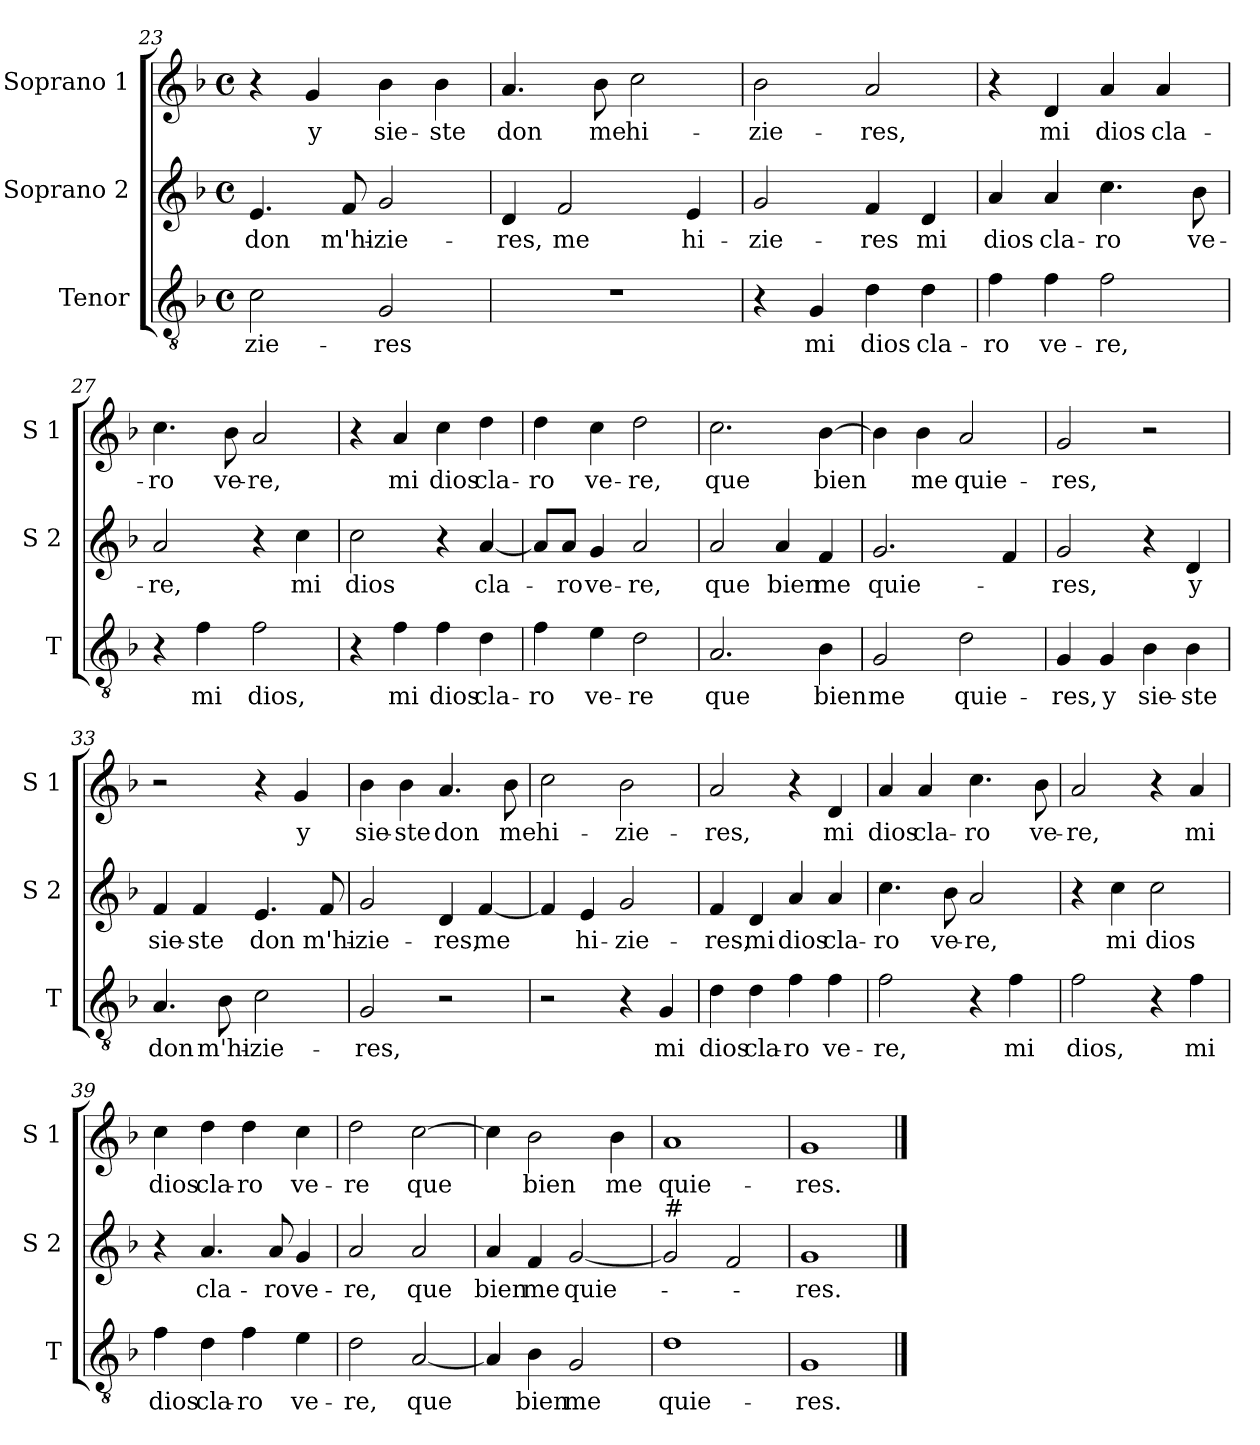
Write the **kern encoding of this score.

**kern	**text	**kern	**text	**kern	**text
*part3	*part3	*part2	*part2	*part1	*part1
*staff3	*staff3	*staff2	*staff2	*staff1	*staff1
*I"Tenor	*	*I"Soprano 2	*	*I"Soprano 1	*
*I'T	*	*I'S 2	*	*I'S 1	*
*clefGv2	*	*clefG2	*	*clefG2	*
*k[b-]	*	*k[b-]	*	*k[b-]	*
*F:	*	*F:	*	*F:	*
*M4/4	*	*M4/4	*	*M4/4	*
*met(c)	*	*met(c)	*	*met(c)	*
=23	=23	=23	=23	=23	=23
!	!LO:LY:b	!	!LO:LY:b	!	!
2c\	-zie-	4.e/	don	4r	.
!	!	!	!	!	!LO:LY:b
.	.	.	.	4g/	y
!	!	!	!LO:LY:b	!	!
.	.	8f/	m'hi-	.	.
!	!LO:LY:b	!	!LO:LY:b	!	!LO:LY:b
2G/	-res	2g/	-zie-	4b-\	sie-
!	!	!	!	!	!LO:LY:b
.	.	.	.	4b-\	-ste
=24	=24	=24	=24	=24	=24
!	!	!	!LO:LY:b	!	!LO:LY:b
1r	.	4d/	-res,	4.a/	don
!	!	!	!LO:LY:b	!	!
.	.	2f/	me	.	.
!	!	!	!	!	!LO:LY:b
.	.	.	.	8b-\	me
!	!	!	!	!	!LO:LY:b
.	.	.	.	2cc\	hi-
!	!	!	!LO:LY:b	!	!
.	.	4e/	hi-	.	.
=25	=25	=25	=25	=25	=25
!	!	!	!LO:LY:b	!	!LO:LY:b
4r	.	2g/	-zie-	2b-\	-zie-
!	!LO:LY:b	!	!	!	!
4G/	mi	.	.	.	.
!	!LO:LY:b	!	!LO:LY:b	!	!LO:LY:b
4d\	dios	4f/	-res	2a/	-res,
!	!LO:LY:b	!	!LO:LY:b	!	!
4d\	cla-	4d/	mi	.	.
=26	=26	=26	=26	=26	=26
!	!LO:LY:b	!	!LO:LY:b	!	!
4f\	-ro	4a/	dios	4r	.
!	!LO:LY:b	!	!LO:LY:b	!	!LO:LY:b
4f\	ve-	4a/	cla-	4d/	mi
!	!LO:LY:b	!	!LO:LY:b	!	!LO:LY:b
2f\	-re,	4.cc\	-ro	4a/	dios
!	!	!	!	!	!LO:LY:b
.	.	.	.	4a/	cla-
!	!	!	!LO:LY:b	!	!
.	.	8b-\	ve-	.	.
!!LO:LB:g=z
=27	=27	=27	=27	=27	=27
!	!	!	!LO:LY:b	!	!LO:LY:b
4r	.	2a/	-re,	4.cc\	-ro
!	!LO:LY:b	!	!	!	!
4f\	mi	.	.	.	.
!	!	!	!	!	!LO:LY:b
.	.	.	.	8b-\	ve-
!	!LO:LY:b	!	!	!	!LO:LY:b
2f\	dios,	4r	.	2a/	-re,
!	!	!	!LO:LY:b	!	!
.	.	4cc\	mi	.	.
=28	=28	=28	=28	=28	=28
!	!	!	!LO:LY:b	!	!
4r	.	2cc\	dios	4r	.
!	!LO:LY:b	!	!	!	!LO:LY:b
4f\	mi	.	.	4a/	mi
!	!LO:LY:b	!	!	!	!LO:LY:b
4f\	dios	4r	.	4cc\	dios
!	!LO:LY:b	!	!LO:LY:b	!	!LO:LY:b
4d\	cla-	[4a/	cla-	4dd\	cla-
=29	=29	=29	=29	=29	=29
!	!LO:LY:b	!	!	!	!LO:LY:b
4f\	-ro	8a/L]	.	4dd\	-ro
!	!	!	!LO:LY:b	!	!
.	.	8a/J	-ro	.	.
!	!LO:LY:b	!	!LO:LY:b	!	!LO:LY:b
4e\	ve-	4g/	ve-	4cc\	ve-
!	!LO:LY:b	!	!LO:LY:b	!	!LO:LY:b
2d\	-re	2a/	-re,	2dd\	-re,
=30	=30	=30	=30	=30	=30
!	!LO:LY:b	!	!LO:LY:b	!	!LO:LY:b
2.A/	que	2a/	que	2.cc\	que
!	!	!	!LO:LY:b	!	!
.	.	4a/	bien	.	.
!	!LO:LY:b	!	!LO:LY:b	!	!LO:LY:b
4B-\	bien	4f/	me	[4b-\	bien
=31	=31	=31	=31	=31	=31
!	!LO:LY:b	!	!LO:LY:b	!	!
2G/	me	2.g/	quie-	4b-\]	.
!	!	!	!	!	!LO:LY:b
.	.	.	.	4b-\	me
!	!LO:LY:b	!	!	!	!LO:LY:b
2d\	quie-	.	.	2a/	quie-
.	.	4f/	.	.	.
!!LO:PB:g=z
=32	=32	=32	=32	=32	=32
!	!LO:LY:b	!	!LO:LY:b	!	!LO:LY:b
4G/	-res,	2g/	-res,	2g/	-res,
!	!LO:LY:b	!	!	!	!
4G/	y	.	.	.	.
!	!LO:LY:b	!	!	!	!
4B-\	sie-	4r	.	2r	.
!	!LO:LY:b	!	!LO:LY:b	!	!
4B-\	-ste	4d/	y	.	.
=33	=33	=33	=33	=33	=33
!	!LO:LY:b	!	!LO:LY:b	!	!
4.A/	don	4f/	sie-	2r	.
!	!	!	!LO:LY:b	!	!
.	.	4f/	-ste	.	.
!	!LO:LY:b	!	!	!	!
8B-\	m'hi-	.	.	.	.
!	!LO:LY:b	!	!LO:LY:b	!	!
2c\	-zie-	4.e/	don	4r	.
!	!	!	!	!	!LO:LY:b
.	.	.	.	4g/	y
!	!	!	!LO:LY:b	!	!
.	.	8f/	m'hi-	.	.
=34	=34	=34	=34	=34	=34
!	!LO:LY:b	!	!LO:LY:b	!	!LO:LY:b
2G/	-res,	2g/	-zie-	4b-\	sie-
!	!	!	!	!	!LO:LY:b
.	.	.	.	4b-\	-ste
!	!	!	!LO:LY:b	!	!LO:LY:b
2r	.	4d/	-res,	4.a/	don
!	!	!	!LO:LY:b	!	!
.	.	[4f/	me	.	.
!	!	!	!	!	!LO:LY:b
.	.	.	.	8b-\	me
=35	=35	=35	=35	=35	=35
!	!	!	!	!	!LO:LY:b
2r	.	4f/]	.	2cc\	hi-
!	!	!	!LO:LY:b	!	!
.	.	4e/	hi-	.	.
!	!	!	!LO:LY:b	!	!LO:LY:b
4r	.	2g/	-zie-	2b-\	-zie-
!	!LO:LY:b	!	!	!	!
4G/	mi	.	.	.	.
=36	=36	=36	=36	=36	=36
!	!LO:LY:b	!	!LO:LY:b	!	!LO:LY:b
4d\	dios	4f/	-res,	2a/	-res,
!	!LO:LY:b	!	!LO:LY:b	!	!
4d\	cla-	4d/	mi	.	.
!	!LO:LY:b	!	!LO:LY:b	!	!
4f\	-ro	4a/	dios	4r	.
!	!LO:LY:b	!	!LO:LY:b	!	!LO:LY:b
4f\	ve-	4a/	cla-	4d/	mi
=37	=37	=37	=37	=37	=37
!	!LO:LY:b	!	!LO:LY:b	!	!LO:LY:b
2f\	-re,	4.cc\	-ro	4a/	dios
!	!	!	!	!	!LO:LY:b
.	.	.	.	4a/	cla-
!	!	!	!LO:LY:b	!	!
.	.	8b-\	ve-	.	.
!	!	!	!LO:LY:b	!	!LO:LY:b
4r	.	2a/	-re,	4.cc\	-ro
!	!LO:LY:b	!	!	!	!
4f\	mi	.	.	.	.
!	!	!	!	!	!LO:LY:b
.	.	.	.	8b-\	ve-
!!LO:LB:g=z
=38	=38	=38	=38	=38	=38
!	!LO:LY:b	!	!	!	!LO:LY:b
2f\	dios,	4r	.	2a/	-re,
!	!	!	!LO:LY:b	!	!
.	.	4cc\	mi	.	.
!	!	!	!LO:LY:b	!	!
4r	.	2cc\	dios	4r	.
!	!LO:LY:b	!	!	!	!LO:LY:b
4f\	mi	.	.	4a/	mi
=39	=39	=39	=39	=39	=39
!	!LO:LY:b	!	!	!	!LO:LY:b
4f\	dios	4r	.	4cc\	dios
!	!LO:LY:b	!	!LO:LY:b	!	!LO:LY:b
4d\	cla-	4.a/	cla-	4dd\	cla-
!	!LO:LY:b	!	!	!	!LO:LY:b
4f\	-ro	.	.	4dd\	-ro
!	!	!	!LO:LY:b	!	!
.	.	8a/	-ro	.	.
!	!LO:LY:b	!	!LO:LY:b	!	!LO:LY:b
4e\	ve-	4g/	ve-	4cc\	ve-
=40	=40	=40	=40	=40	=40
!	!LO:LY:b	!	!LO:LY:b	!	!LO:LY:b
2d\	-re,	2a/	-re,	2dd\	-re
!	!LO:LY:b	!	!LO:LY:b	!	!LO:LY:b
[2A/	que	2a/	que	[2cc\	que
=41	=41	=41	=41	=41	=41
!	!	!	!LO:LY:b	!	!
4A/]	.	4a/	bien	4cc\]	.
!	!LO:LY:b	!	!LO:LY:b	!	!LO:LY:b
4B-\	bien	4f/	me	2b-\	bien
!	!LO:LY:b	!	!LO:LY:b	!	!
2G/	me	[2g/	quie-	.	.
!	!	!	!	!	!LO:LY:b
.	.	.	.	4b-\	me
=42	=42	=42	=42	=42	=42
!	!	!LO:TX:a:t=#	!	!	!
!	!LO:LY:b	!	!	!	!LO:LY:b
1d	quie-	2g/]	.	1a	quie-
.	.	2f/	.	.	.
=43	=43	=43	=43	=43	=43
!	!LO:LY:b	!	!LO:LY:b	!	!LO:LY:b
1G	-res.	1g	-res.	1g	-res.
==	==	==	==	==	==
*-	*-	*-	*-	*-	*-
